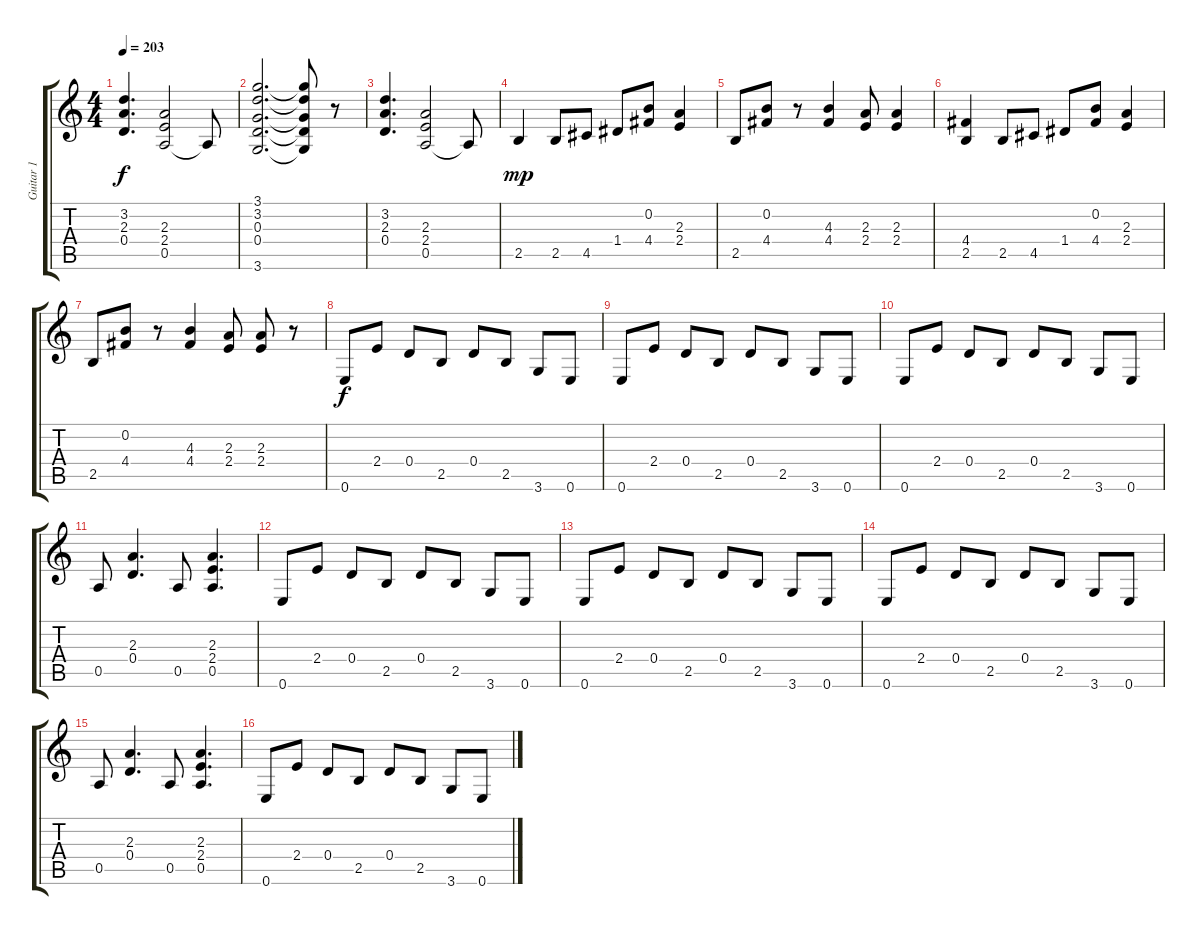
\track ("Guitar 1" "Guitar 1") {instrument distortionguitar}
\staff {score tabs}
\tuning (E4 B3 G3 D3 A2 E2) {hide}
\ts (4 4)
\tempo 203
\clef g2
\ks c
(3.2 2.3 0.4).4{d dy f} (2.3 2.4 0.5).2 0.5{t}.8 |
(3.1 3.2 0.3 0.4 3.6).2{d} (3.1{t} 3.2{t} 0.3{t} 0.4{t} 3.6{t}).8 r.8 |
(3.2 2.3 0.4).4{d} (2.3 2.4 0.5).2 0.5{t}.8 |
2.5.4{dy mp} 2.5.8 4.5.8 1.4.8 (0.2 4.4).8 (2.3 2.4).4 |
2.5.8 (0.2 4.4).8 r.8 (4.3 4.4).4 (2.3 2.4).8 (2.3 2.4).4 |
(4.4 2.5).4 2.5.8 4.5.8 1.4.8 (0.2 4.4).8 (2.3 2.4).4 |
2.5.8 (0.2 4.4).8 r.8 (4.3 4.4).4 (2.3 2.4).8 (2.3 2.4).8 r.8 |
0.6.8{dy f} 2.4.8 0.4.8 2.5.8 0.4.8 2.5.8 3.6.8 0.6.8 |
0.6.8 2.4.8 0.4.8 2.5.8 0.4.8 2.5.8 3.6.8 0.6.8 |
0.6.8 2.4.8 0.4.8 2.5.8 0.4.8 2.5.8 3.6.8 0.6.8 |
0.5.8 (2.3 0.4).4{d} 0.5.8 (2.3 2.4 0.5).4{d} |
0.6.8 2.4.8 0.4.8 2.5.8 0.4.8 2.5.8 3.6.8 0.6.8 |
0.6.8 2.4.8 0.4.8 2.5.8 0.4.8 2.5.8 3.6.8 0.6.8 |
0.6.8 2.4.8 0.4.8 2.5.8 0.4.8 2.5.8 3.6.8 0.6.8 |
0.5.8 (2.3 0.4).4{d} 0.5.8 (2.3 2.4 0.5).4{d} |
0.6.8 2.4.8 0.4.8 2.5.8 0.4.8 2.5.8 3.6.8 0.6.8
